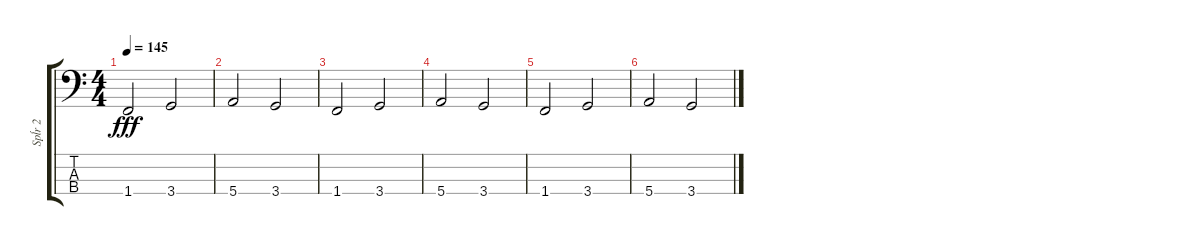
\track ("Spĺr 2" "Spĺr 2") {instrument electricbasspick}
\staff {score tabs}
\tuning (G2 D2 A1 E1) {hide}
\ts (4 4)
\tempo 145
\clef f4
\ks c
1.4.2{dy fff} 3.4.2 |
5.4.2 3.4.2 |
1.4.2 3.4.2 |
5.4.2 3.4.2 |
1.4.2 3.4.2 |
5.4.2 3.4.2
